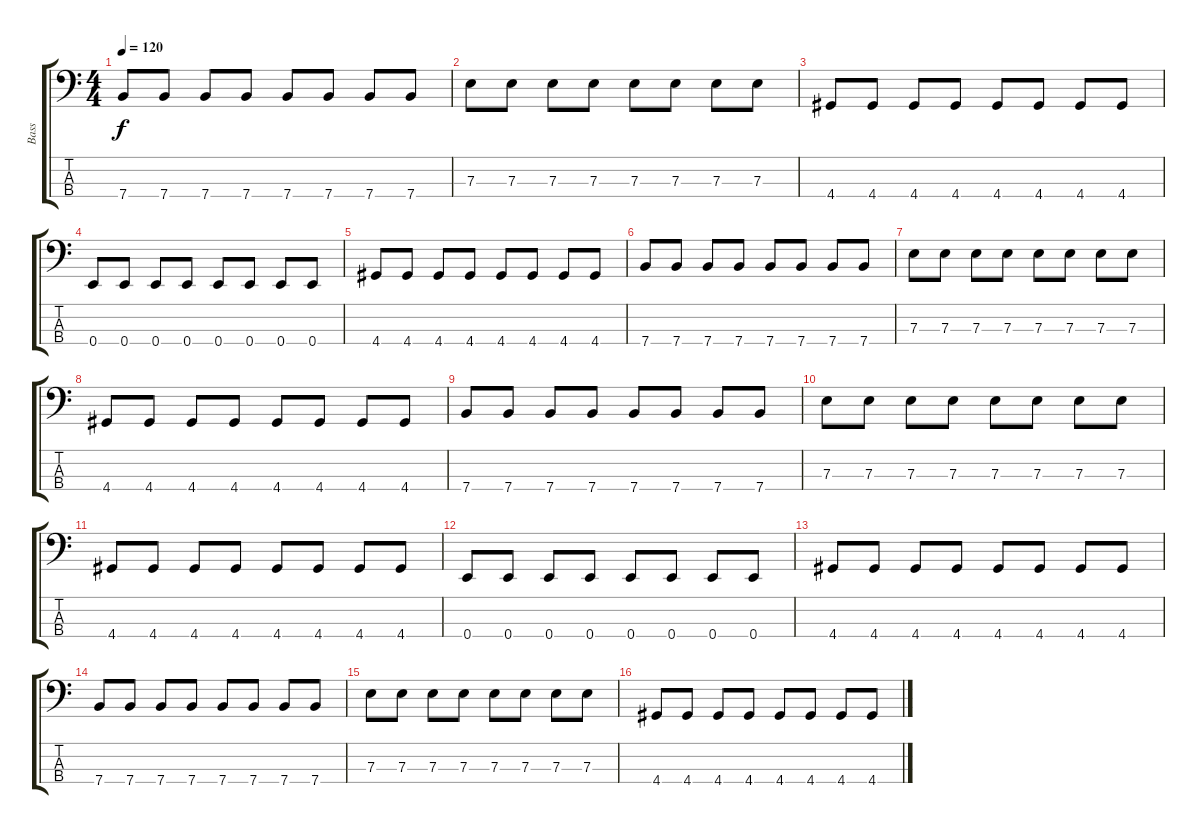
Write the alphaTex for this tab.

\track ("Bass" "Bass") {instrument electricbasspick}
\staff {score tabs}
\tuning (G2 D2 A1 E1) {hide}
\ts (4 4)
\tempo 120
\clef f4
\ks c
7.4.8{dy f} 7.4.8 7.4.8 7.4.8 7.4.8 7.4.8 7.4.8 7.4.8 |
7.3.8 7.3.8 7.3.8 7.3.8 7.3.8 7.3.8 7.3.8 7.3.8 |
4.4.8 4.4.8 4.4.8 4.4.8 4.4.8 4.4.8 4.4.8 4.4.8 |
0.4.8 0.4.8 0.4.8 0.4.8 0.4.8 0.4.8 0.4.8 0.4.8 |
4.4.8 4.4.8 4.4.8 4.4.8 4.4.8 4.4.8 4.4.8 4.4.8 |
7.4.8 7.4.8 7.4.8 7.4.8 7.4.8 7.4.8 7.4.8 7.4.8 |
7.3.8 7.3.8 7.3.8 7.3.8 7.3.8 7.3.8 7.3.8 7.3.8 |
4.4.8 4.4.8 4.4.8 4.4.8 4.4.8 4.4.8 4.4.8 4.4.8 |
7.4.8 7.4.8 7.4.8 7.4.8 7.4.8 7.4.8 7.4.8 7.4.8 |
7.3.8 7.3.8 7.3.8 7.3.8 7.3.8 7.3.8 7.3.8 7.3.8 |
4.4.8 4.4.8 4.4.8 4.4.8 4.4.8 4.4.8 4.4.8 4.4.8 |
0.4.8 0.4.8 0.4.8 0.4.8 0.4.8 0.4.8 0.4.8 0.4.8 |
4.4.8 4.4.8 4.4.8 4.4.8 4.4.8 4.4.8 4.4.8 4.4.8 |
7.4.8 7.4.8 7.4.8 7.4.8 7.4.8 7.4.8 7.4.8 7.4.8 |
7.3.8 7.3.8 7.3.8 7.3.8 7.3.8 7.3.8 7.3.8 7.3.8 |
4.4.8 4.4.8 4.4.8 4.4.8 4.4.8 4.4.8 4.4.8 4.4.8
